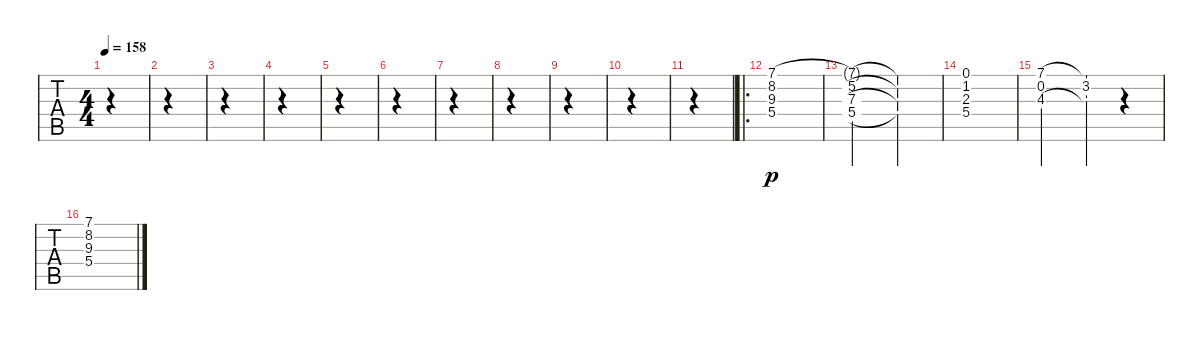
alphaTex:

\track ("   " "   ") {instrument pad2warm}
\staff {tabs}
\tuning (D4 A3 F3 C3 G2 D2) {hide}
\ts (4 4)
\tempo 158
\clef g2
\ks c
|
|
|
|
|
|
|
|
|
|
|
\ro
(7.1 8.2 9.3 5.4).1{dy p} |
(7.1{t} 5.2 7.3 5.4).2 (7.1{t} 5.2{t} 7.3{t} 5.4{t}).2 |
(0.1 1.2 2.3 5.4).1 |
(7.1 0.2 4.3).2 (7.1{t} 3.2 4.3{t}).4 r.4 |
(7.1 8.2 9.3 5.4).1
